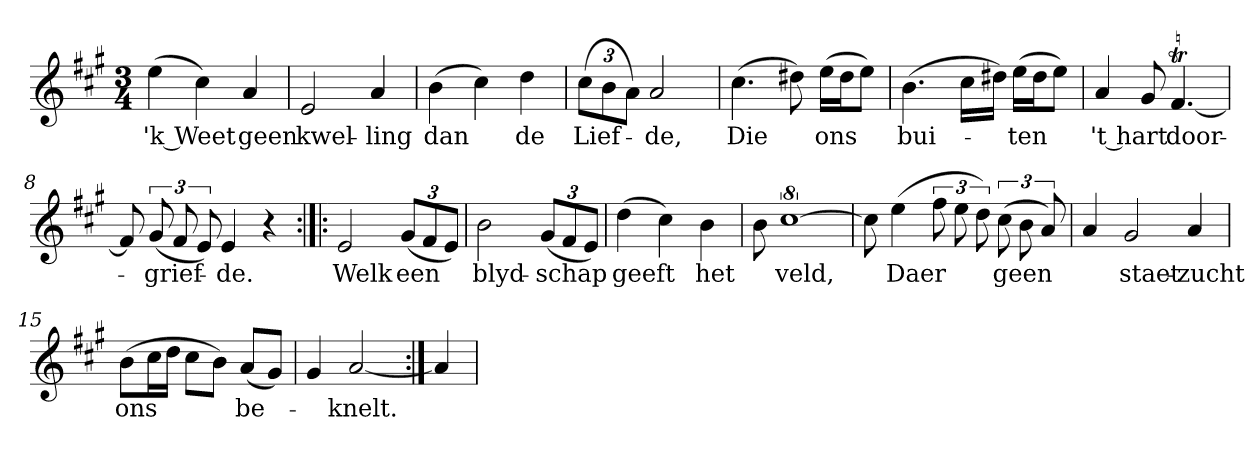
**kern	**text
*part1	*part1
*staff1	*staff1
*clefG2	*
*k[f#c#g#]	*
*A:	*
*M3/4	*
*MM120	*
=1	=1
(4ee	'k Weet
4cc#)	.
4a	geen
=2	=2
2e	kwel-
4a	-ling
=3	=3
(4b	dan
4cc#)	.
4dd	de
=4	=4
(12cc#\L	Lief-
12b\	.
12a\J)	.
2a	-de,
=5	=5
(4.cc#	Die
8dd#X)	.
(16ee\LL	ons
16dd#\J	.
8ee\J)	.
=6	=6
(4.b	bui-
16cc#\LL	.
16dd#X\JJ)	.
(16ee\LL	-ten
16dd#\J	.
8ee\J)	.
=7	=7
4a	't hart
8g#	.
[4.f#t	door-
=8	=8
8f#]	.
(12g#	-grief-
12f#	.
12e)	.
4e	-de.
4r	.
=9:|!|:	=9:|!|:
2e	Welk
(12g#/L	een
12f#/	.
12e/J)	.
=10	=10
2b	blyd-
(12g#/L	-schap
12f#/	.
12e/J)	.
=11	=11
(4dd	geeft
4cc#)	.
4b	het
=12	=12
8b	.
[8%5cc#	veld,
=13	=13
8cc#]	.
(4ee	Daer
12ff#	.
12ee	.
12dd)	.
(12cc#	geen
12b	.
12a)	.
=14	=14
4a	.
2g#	staet-
4a	-zucht
=15	=15
(8b\L	ons
16cc#\L	.
16dd\JJ	.
8cc#\L	.
8b\J)	.
(8a/L	be-
8g#/J)	.
=16	=16
4g#	.
[2a	-knelt.
=17:|!	=17:|!
4a]	.
=	=
*-	*-
